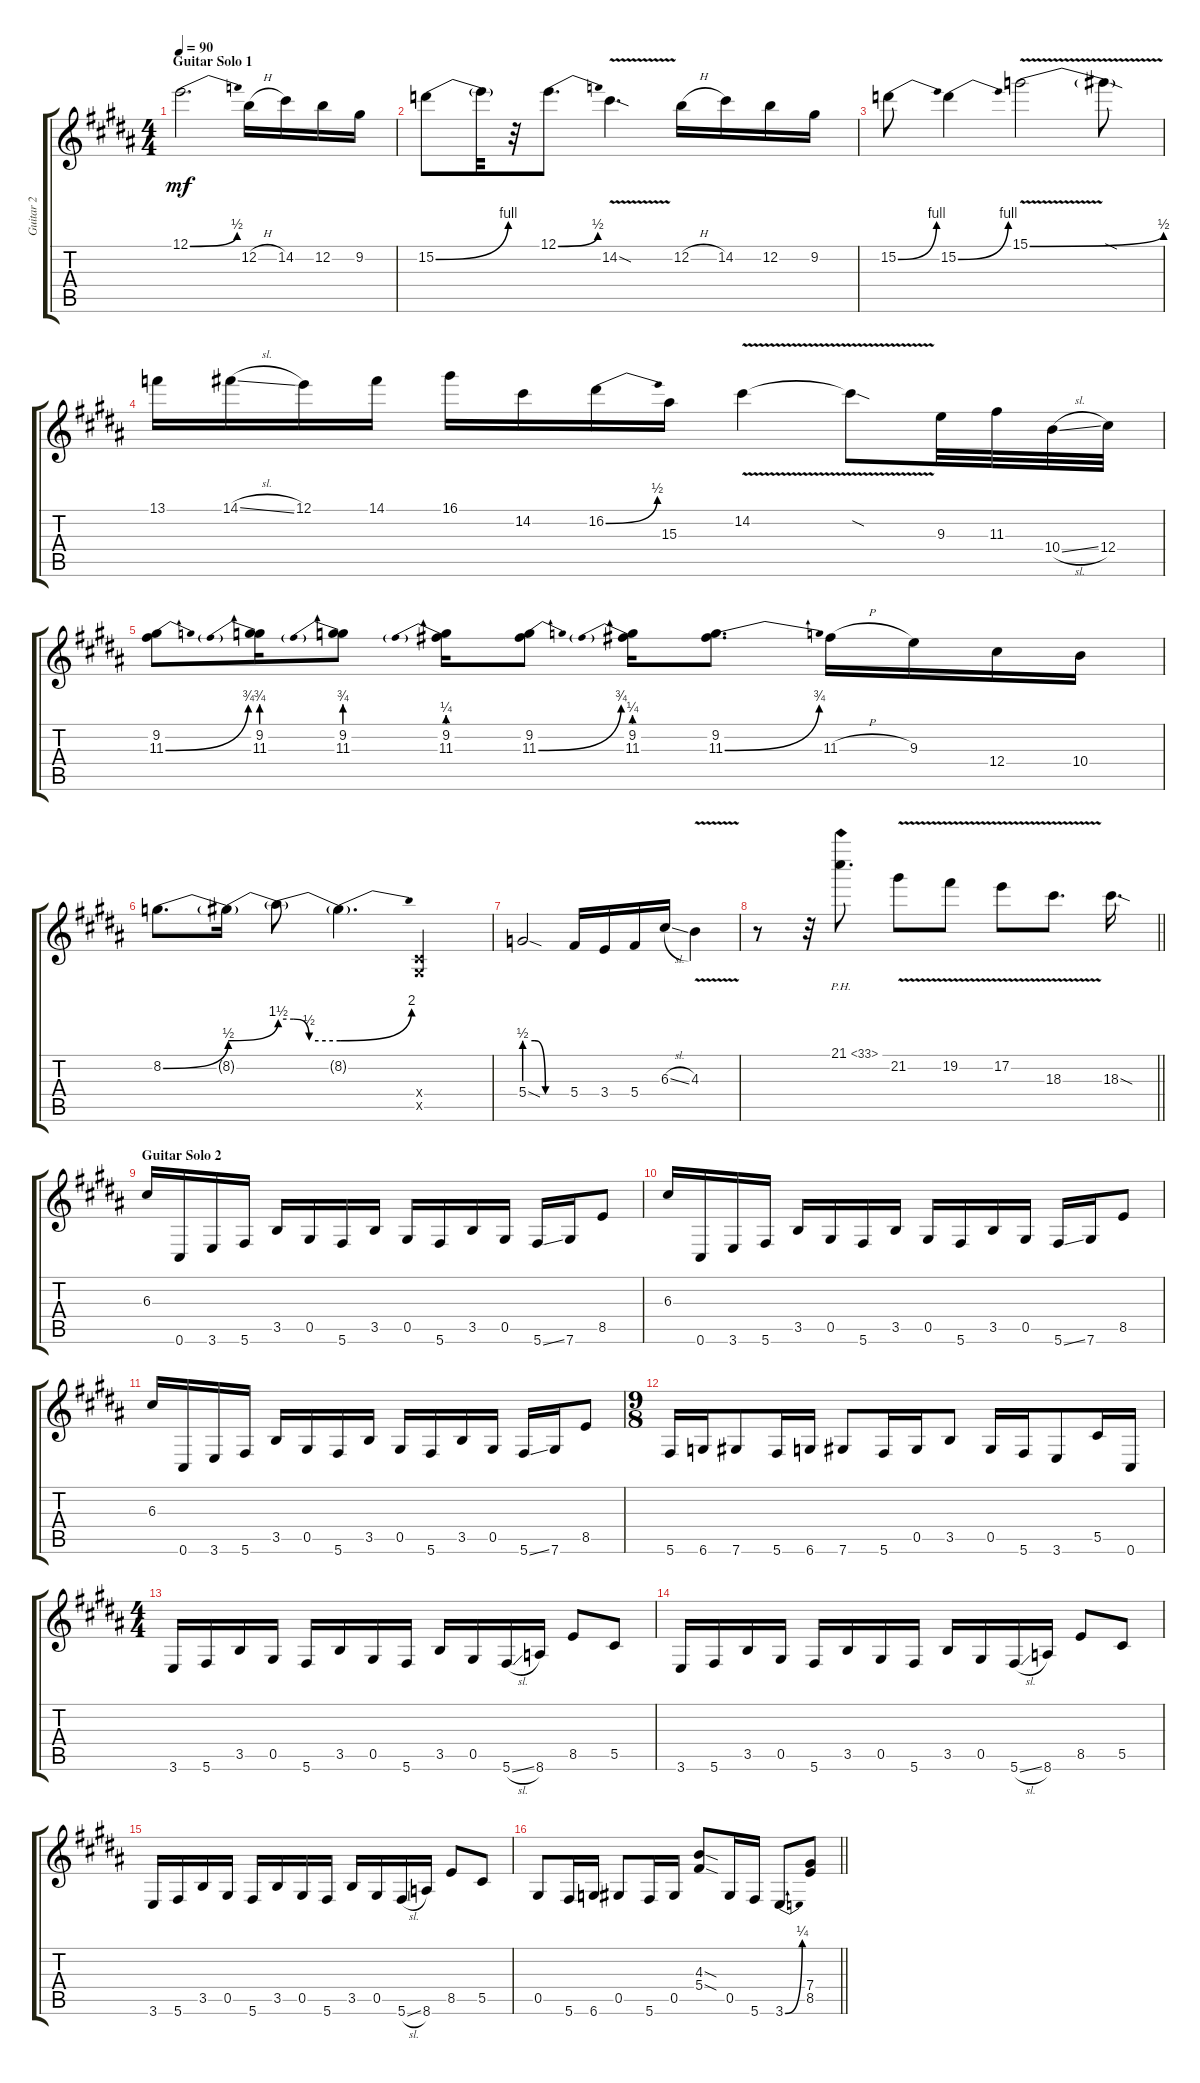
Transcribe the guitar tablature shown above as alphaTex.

\track ("Guitar 2" "Guitar 2") {instrument overdrivenguitar}
\staff {score tabs}
\tuning (E4 B3 G3 Db3 Ab2 Db2) {hide}
\ts (4 4)
\section ("" "Guitar Solo 1")
\tempo 90
\clef g2
\ks b
12.1{be (bend 0 0 60 2)}.2{d dy mf} 12.2{h}.16 14.2.16 12.2.16 9.2.16 |
15.2{be (bend 0 0 60 4)}.8 15.2{t}.32 r.32 12.1{be (bend 0 0 60 2)}.8{d} 14.2{v sod}.4{d} 12.2{h}.16 14.2.16 12.2.16 9.2.16 |
15.2{be (bend 0 0 60 4)}.8 15.2{be (bend 0 0 60 4)}.4 15.1{be (bend 0 0 60 2) v}.2 15.1{sod t}.8 |
13.1.16 14.1{sl}.16 12.1.16 14.1.16 16.1.16 14.2.16 16.2{be (bend 0 0 60 2)}.16 15.3.16 14.2{v}.4 14.2{v sod t}.8 9.3.32 11.3.32 10.4{sl}.32 12.4.32 |
(9.2 11.3{be (bend 0 0 60 3)}).8 (9.2 11.3{be (prebend 0 3 60 3)}).16 (9.2 11.3{be (prebend 0 3 60 3)}).8 (9.2 11.3{be (prebend 0 1 60 1)}).16 (9.2 11.3{be (bend 0 0 60 3)}).8 (9.2 11.3{be (prebend 0 1 60 1)}).16 (9.2 11.3{be (bend 0 0 60 3)}).8{d} 11.3{h}.16 9.3.16 12.4.16 10.4.16 |
8.2{be (bend 0 0 60 2)}.8{d} 8.2{be (bend 0 2 60 6) t}.16 8.2{be (custom 0 6 15 6 30 2 60 2) t}.8 8.2{be (bend 0 2 60 8) t}.4{d} (0.4{x} 0.5{x}).4 |
5.4{be (custom 0 2 15 2 30 0 60 0) sod}.2 5.4.16 3.4.16 5.4.16 6.3{sl}.16 4.3{v}.4 |
\barLineRight lightlight
r.8 r.32 21.1{ph 12}.8{d} 21.2{v}.8 19.2{v}.8 17.2{v}.8 18.3{v}.8{d} 18.3{sod}.16{d} |
\section ("" "Guitar Solo 2")
6.3.16 0.6.16 3.6.16 5.6.16 3.5.16 0.5.16 5.6.16 3.5.16 0.5.16 5.6.16 3.5.16 0.5.16 5.6{ss}.16 7.6.16 8.5.8 |
6.3.16 0.6.16 3.6.16 5.6.16 3.5.16 0.5.16 5.6.16 3.5.16 0.5.16 5.6.16 3.5.16 0.5.16 5.6{ss}.16 7.6.16 8.5.8 |
6.3.16 0.6.16 3.6.16 5.6.16 3.5.16 0.5.16 5.6.16 3.5.16 0.5.16 5.6.16 3.5.16 0.5.16 5.6{ss}.16 7.6.16 8.5.8 |
\ts (9 8)
5.6.16 6.6.16 7.6.8 5.6.16 6.6.16 7.6.8 5.6.16 0.5.16 3.5.8 0.5.16 5.6.16 3.6.8 5.5.16 0.6.16 |
\ts (4 4)
3.6.16 5.6.16 3.5.16 0.5.16 5.6.16 3.5.16 0.5.16 5.6.16 3.5.16 0.5.16 5.6{sl}.16 8.6.16 8.5.8 5.5.8 |
3.6.16 5.6.16 3.5.16 0.5.16 5.6.16 3.5.16 0.5.16 5.6.16 3.5.16 0.5.16 5.6{sl}.16 8.6.16 8.5.8 5.5.8 |
3.6.16 5.6.16 3.5.16 0.5.16 5.6.16 3.5.16 0.5.16 5.6.16 3.5.16 0.5.16 5.6{sl}.16 8.6.16 8.5.8 5.5.8 |
\barLineRight lightlight
0.5.8 5.6.16 6.6.16 0.5.8 5.6.16 0.5.16 (4.3{sod} 5.4{sod}).8 0.5.16 5.6.16 3.6{be (bend 0 0 60 1)}.8 (7.4 8.5).8
